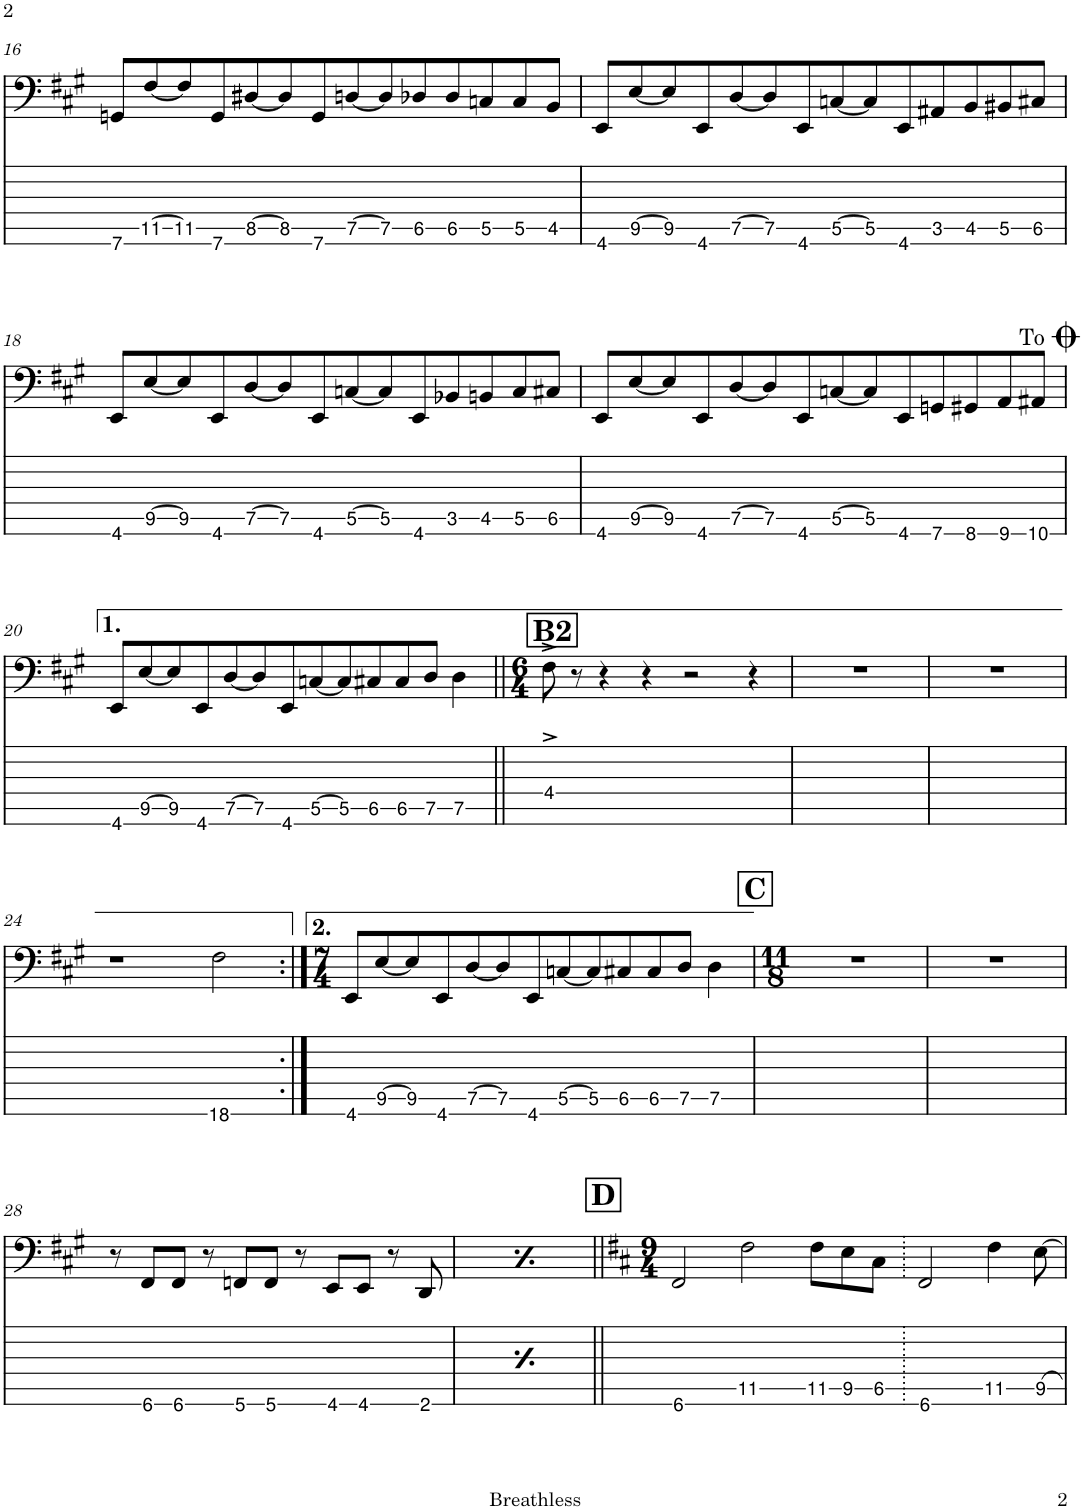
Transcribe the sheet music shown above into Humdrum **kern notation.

**kern	**kern
*part1	*part1
*staff2	*staff1
*I"G2	*
*I'G2	*
!!LO:PB:g=z
*clefF4	*clefF4
*k[f#c#g#]	*k[f#c#g#]
*M7/4	*M7/4
=16	=16
8GGL	8GGn/L
[8F#X	[8F#/
8F#]	8F#/]
8GGJ	8GG/
[8D#XL	[8D#X/
8D#]	8D#/]
8GG	8GG/
[8DnJ	[8Dn/
8DL]	8D/]
8D-	8D-X/
8D-	8D-/
8C	8Cn/
8C	8C/
8BBJ	8BB/J
=17	=17
8EEL	8EE/L
[8E	[8E/
8E]	8E/]
8EEJ	8EE/
[8DL	[8D/
8D]	8D/]
8EE	8EE/
[8CJ	[8Cn/
8CL]	8C/]
8EE	8EE/
8AA#	8AA#X/
8BB	8BB/
8BB#	8BB#X/
8C#J	8C#X/J
!!LO:LB:g=z
=18	=18
8EEL	8EE/L
[8E	[8E/
8E]	8E/]
8EEJ	8EE/
[8DL	[8D/
8D]	8D/]
8EE	8EE/
[8CJ	[8Cn/
8CL]	8C/]
8EE	8EE/
8BB-	8BB-X/
8BB	8BBn/
8C	8C/
8C#J	8C#X/J
=19	=19
8EEL	8EE/L
[8E	[8E/
8E]	8E/]
8EEJ	8EE/
[8DL	[8D/
8D]	8D/]
8EE	8EE/
[8CJ	[8Cn/
8CL]	8C/]
8EE	8EE/
8GG	8GGn/
8GG#X	8GG#X/
8AA	8AA/
8AA#XJ	8AA#X/J
!!LO:LB:g=z
=20	=20
8EEL	8EE/L
[8E	[8E/
8E]	8E/]
8EEJ	8EE/
[8DL	[8D/
8D]	8D/]
8EE	8EE/
[8CJ	[8Cn/
8CL]	8C/]
8C#	8C#X/
8C#	8C#/
8DJ	8D/J
4D	4D\
=21||	=21||
*M6/4	*M6/4
8F#^	8F#^\
8r	8r
4r	4r
4r	4r
2r	2r
4r	4r
=22	=22
1.r	1.r
=23	=23
1.r	1.r
!!LO:LB:g=z
=24	=24
1r	1r
2F#	2F#\
=25:|!	=25:|!
*M7/4	*M7/4
8EEL	8EE/L
[8E	[8E/
8E]	8E/]
8EEJ	8EE/
[8DL	[8D/
8D]	8D/]
8EE	8EE/
[8CJ	[8Cn/
8CL]	8C/]
8C#	8C#X/
8C#	8C#/
8DJ	8D/J
4D	4D\
=26	=26
*M11/8	*M11/8
8%11r	8%11r
=27	=27
8%11r	8%11r
!!LO:LB:g=z
=28	=28
8r	8r
8FF#L	8FF#/L
8FF#J	8FF#/J
8r	8r
8FFL	8FFn/L
8FFJ	8FF/J
8r	8r
8EEL	8EE/L
8EEJ	8EE/J
8r	8r
8DD	8DD/
=29	=29
8r	8r
8FF#L	8FF#/L
8FF#J	8FF#/J
8r	8r
8FFL	8FFn/L
8FFJ	8FF/J
8r	8r
8EEL	8EE/L
8EEJ	8EE/J
8r	8r
8DD	8DD/
=30.	=30.
*k[f#c#]	*k[f#c#]
*M9/4	*M9/4
2FF#	2FF#/
2F#	2F#\
8F#L	8F#\L
8E	8E\
8C#J	8C#\J
2FF#	2FF#/
4F#	4F#\
[8E	[8E\
=	=
*-	*-
